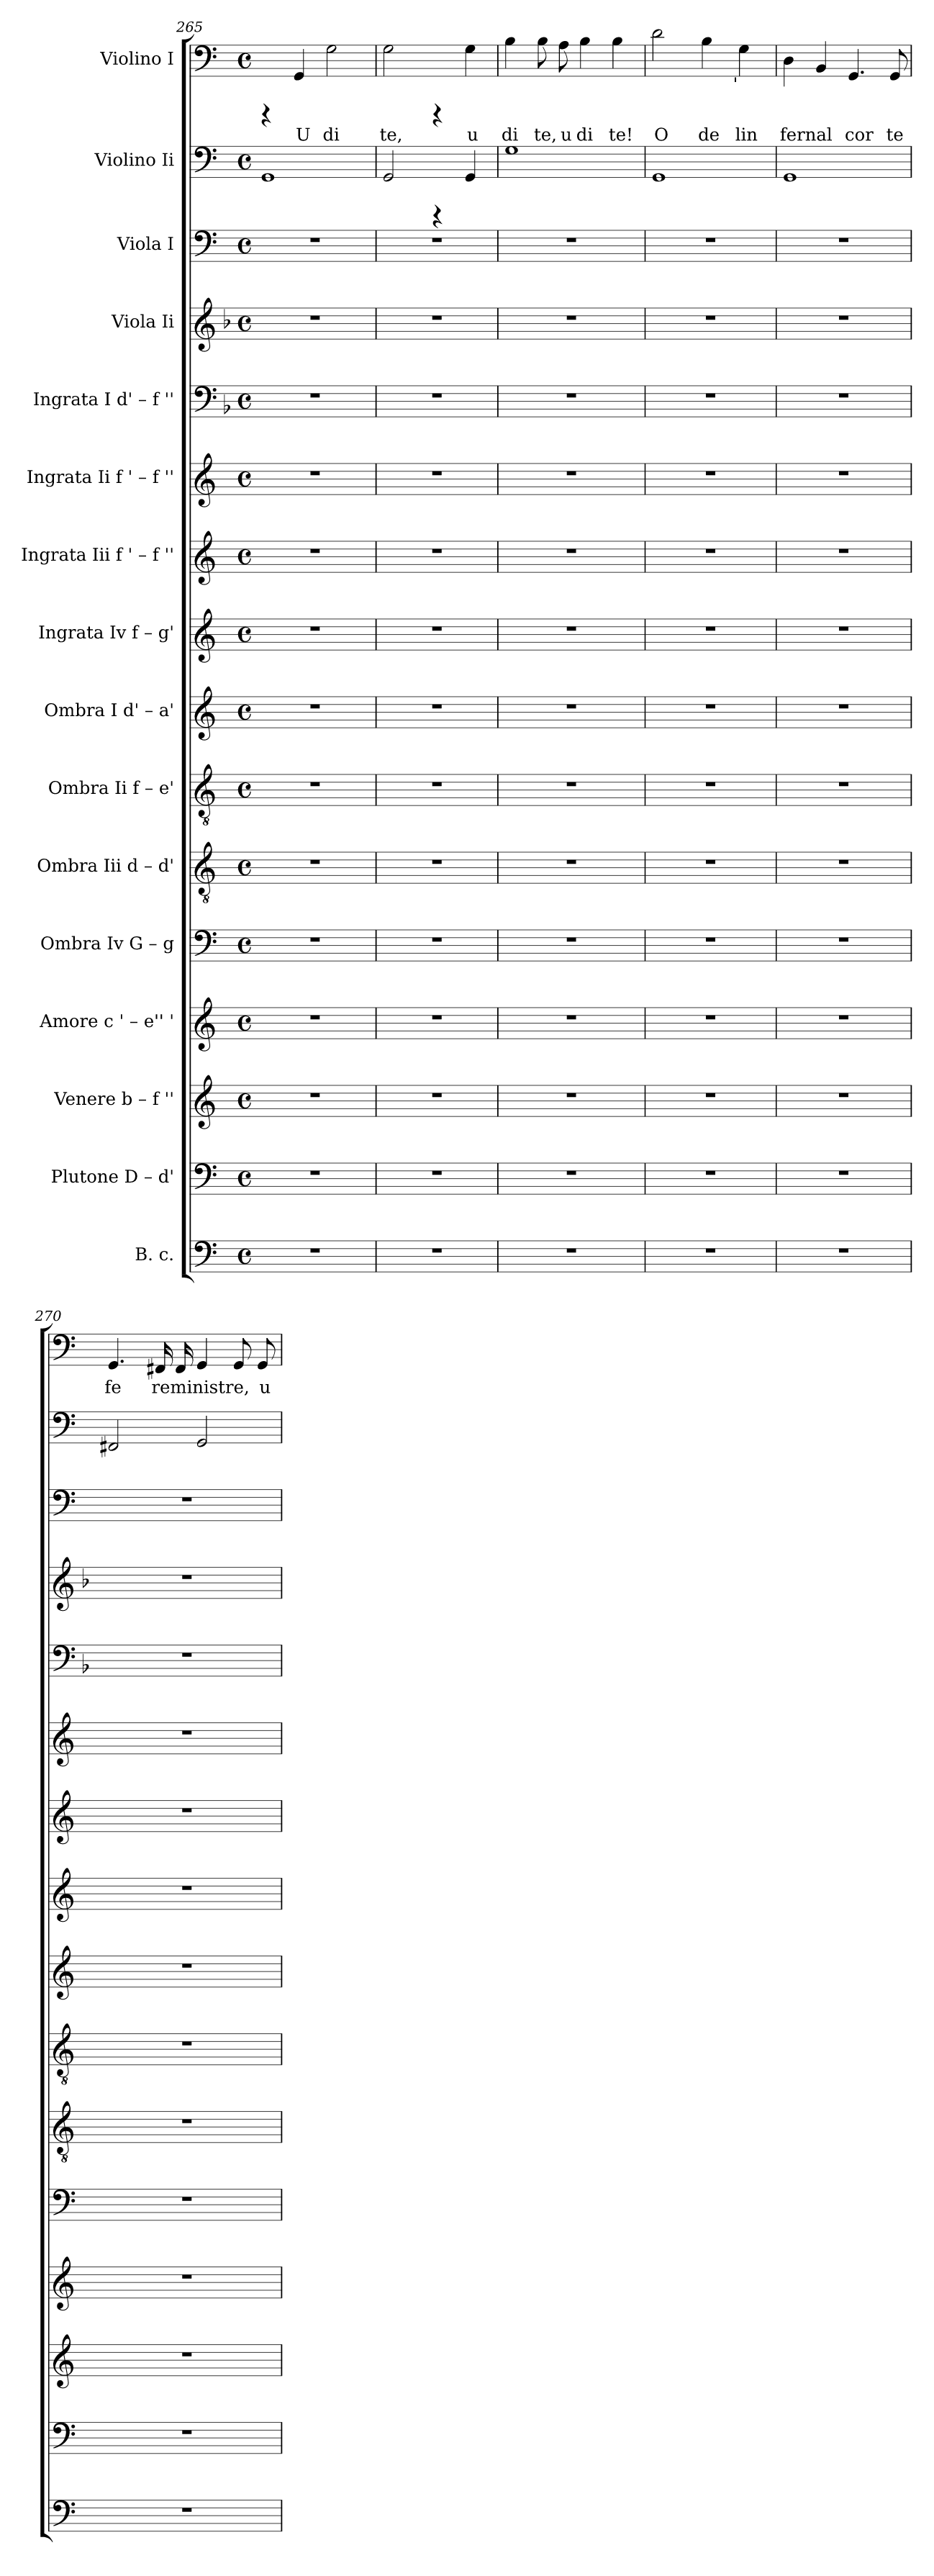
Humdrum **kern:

**kern	**kern	**kern	**kern	**kern	**kern	**kern	**kern	**kern	**kern	**kern	**kern	**kern	**kern	**kern	**kern	**text
*part16	*part15	*part14	*part13	*part12	*part11	*part10	*part9	*part8	*part7	*part6	*part5	*part4	*part3	*part2	*part1	*part1
*staff16	*staff15	*staff14	*staff13	*staff12	*staff11	*staff10	*staff9	*staff8	*staff7	*staff6	*staff5	*staff4	*staff3	*staff2	*staff1	*staff1
*I"B. c.	*I"Plutone  D – d'	*I"Venere  b – f ''	*I"Amore  c ' – e''  '	*I"Ombra Iv  G – g	*I"Ombra Iii  d – d'	*I"Ombra Ii  f – e'	*I"Ombra I  d' – a'	*I"Ingrata Iv  f – g'	*I"Ingrata Iii  f ' – f ''	*I"Ingrata Ii  f ' – f ''	*I"Ingrata I  d' – f ''	*I"Viola Ii	*I"Viola I	*I"Violino Ii	*I"Violino I	*
!!LO:LB:g=z
*clefF4	*clefF4	*clefG2	*clefG2	*clefF4	*clefGv2	*clefGv2	*clefG2	*clefG2	*clefG2	*clefG2	*clefF4	*clefG2	*clefF4	*clefF4	*clefF4	*
*k[]	*k[]	*k[]	*k[]	*k[]	*k[]	*k[]	*k[]	*k[]	*k[]	*k[]	*k[b-]	*k[b-]	*k[]	*k[]	*k[]	*
*C:	*C:	*C:	*C:	*C:	*C:	*C:	*C:	*C:	*C:	*C:	*F:	*F:	*C:	*C:	*C:	*
*M4/4	*M4/4	*M4/4	*M4/4	*M4/4	*M4/4	*M4/4	*M4/4	*M4/4	*M4/4	*M4/4	*M4/4	*M4/4	*M4/4	*M4/4	*M4/4	*
*met(c)	*met(c)	*met(c)	*met(c)	*met(c)	*met(c)	*met(c)	*met(c)	*met(c)	*met(c)	*met(c)	*met(c)	*met(c)	*met(c)	*met(c)	*met(c)	*
=265	=265	=265	=265	=265	=265	=265	=265	=265	=265	=265	=265	=265	=265	=265	=265	=265
1r	1r	1r	1r	1r	1r	1r	1r	1r	1r	1r	1r	1r	1r	1GG	4rCCC	.
!	!	!	!	!	!	!	!	!	!	!	!	!	!	!	!	!LO:LY:b:cj
.	.	.	.	.	.	.	.	.	.	.	.	.	.	.	4GG/	U
!	!	!	!	!	!	!	!	!	!	!	!	!	!	!	!	!LO:LY:b:cj
.	.	.	.	.	.	.	.	.	.	.	.	.	.	.	2G\	di
=266	=266	=266	=266	=266	=266	=266	=266	=266	=266	=266	=266	=266	=266	=266	=266	=266
!	!	!	!	!	!	!	!	!	!	!	!	!	!	!	!	!LO:LY:b:cj
1r	1r	1r	1r	1r	1r	1r	1r	1r	1r	1r	1r	1r	1r	2GG/	2G\	te,
.	.	.	.	.	.	.	.	.	.	.	.	.	.	4rCCC	4rCCC	.
!	!	!	!	!	!	!	!	!	!	!	!	!	!	!	!	!LO:LY:b:cj
.	.	.	.	.	.	.	.	.	.	.	.	.	.	4GG/	4G\	u
=267	=267	=267	=267	=267	=267	=267	=267	=267	=267	=267	=267	=267	=267	=267	=267	=267
!	!	!	!	!	!	!	!	!	!	!	!	!	!	!	!	!LO:LY:b:cj
1r	1r	1r	1r	1r	1r	1r	1r	1r	1r	1r	1r	1r	1r	1G	4B\	di
!	!	!	!	!	!	!	!	!	!	!	!	!	!	!	!	!LO:LY:b:cj
.	.	.	.	.	.	.	.	.	.	.	.	.	.	.	8B\	te,
!	!	!	!	!	!	!	!	!	!	!	!	!	!	!	!	!LO:LY:b:cj
.	.	.	.	.	.	.	.	.	.	.	.	.	.	.	8A\	u
!	!	!	!	!	!	!	!	!	!	!	!	!	!	!	!	!LO:LY:b:cj
.	.	.	.	.	.	.	.	.	.	.	.	.	.	.	4B\	di
!	!	!	!	!	!	!	!	!	!	!	!	!	!	!	!	!LO:LY:b:cj
.	.	.	.	.	.	.	.	.	.	.	.	.	.	.	4B\	te!
=268	=268	=268	=268	=268	=268	=268	=268	=268	=268	=268	=268	=268	=268	=268	=268	=268
!	!	!	!	!	!	!	!	!	!	!	!	!	!	!	!	!LO:LY:b:cj
*	*	*	*	*	*	*	*	*	*	*	*	*	*	*	*^	*
1r	1r	1r	1r	1r	1r	1r	1r	1r	1r	1r	1r	1r	1r	1GG	2d\	2ryy	O
!	!	!	!	!	!	!	!	!	!	!	!	!	!	!	!	!	!LO:LY:b:cj
.	.	.	.	.	.	.	.	.	.	.	.	.	.	.	4B\	8...ryy	de
!	!	!	!	!	!	!	!	!	!	!	!	!	!	!	!	!LO:TX:b:t='	!
.	.	.	.	.	.	.	.	.	.	.	.	.	.	.	.	4ryy	.
!	!	!	!	!	!	!	!	!	!	!	!	!	!	!	!	!	!LO:LY:b:cj
.	.	.	.	.	.	.	.	.	.	.	.	.	.	.	4G\	.	lin
.	.	.	.	.	.	.	.	.	.	.	.	.	.	.	.	64ryy	.
=269	=269	=269	=269	=269	=269	=269	=269	=269	=269	=269	=269	=269	=269	=269	=269	=269	=269
!	!	!	!	!	!	!	!	!	!	!	!	!	!	!	!	!	!LO:LY:b:cj
*	*	*	*	*	*	*	*	*	*	*	*	*	*	*	*v	*v	*
1r	1r	1r	1r	1r	1r	1r	1r	1r	1r	1r	1r	1r	1r	1GG	4D\	fernal
!	!	!	!	!	!	!	!	!	!	!	!	!	!	!	!	!LO:LY:b:cj
.	.	.	.	.	.	.	.	.	.	.	.	.	.	.	4BB/	.
!	!	!	!	!	!	!	!	!	!	!	!	!	!	!	!	!LO:LY:b:cj
.	.	.	.	.	.	.	.	.	.	.	.	.	.	.	4.GG/	cor
!	!	!	!	!	!	!	!	!	!	!	!	!	!	!	!	!LO:LY:b:cj
.	.	.	.	.	.	.	.	.	.	.	.	.	.	.	8GG/	te
=270	=270	=270	=270	=270	=270	=270	=270	=270	=270	=270	=270	=270	=270	=270	=270	=270
!	!	!	!	!	!	!	!	!	!	!	!	!	!	!	!	!LO:LY:b:cj
1r	1r	1r	1r	1r	1r	1r	1r	1r	1r	1r	1r	1r	1r	2FF#X/	4.GG/	fe
!	!	!	!	!	!	!	!	!	!	!	!	!	!	!	!	!LO:LY:b:cj
.	.	.	.	.	.	.	.	.	.	.	.	.	.	.	16FF#X/	reministre,
!	!	!	!	!	!	!	!	!	!	!	!	!	!	!	!	!LO:LY:b:cj
.	.	.	.	.	.	.	.	.	.	.	.	.	.	.	16FF#/	.
!	!	!	!	!	!	!	!	!	!	!	!	!	!	!	!	!LO:LY:b:cj
.	.	.	.	.	.	.	.	.	.	.	.	.	.	2GG/	4GG/	.
!	!	!	!	!	!	!	!	!	!	!	!	!	!	!	!	!LO:LY:b:cj
.	.	.	.	.	.	.	.	.	.	.	.	.	.	.	8GG/	.
!	!	!	!	!	!	!	!	!	!	!	!	!	!	!	!	!LO:LY:b:cj
.	.	.	.	.	.	.	.	.	.	.	.	.	.	.	8GG/	u
=	=	=	=	=	=	=	=	=	=	=	=	=	=	=	=	=
*-	*-	*-	*-	*-	*-	*-	*-	*-	*-	*-	*-	*-	*-	*-	*-	*-
